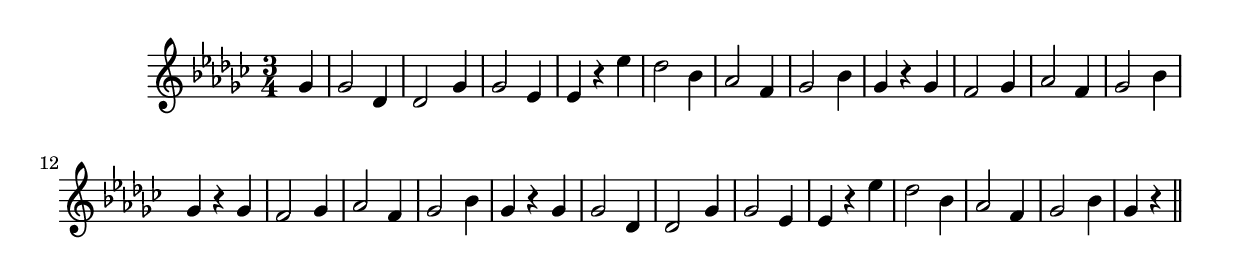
\version "2.19.49"
%{\header {
  title = "Evening Bells"
  composer = "Thomas Moore"
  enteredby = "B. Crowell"
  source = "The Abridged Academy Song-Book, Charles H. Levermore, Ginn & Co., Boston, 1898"
}%}
\score{{\key ges \major
\time 3/4
%{\tempo 4=160
%}\relative c'' {
  \partial 4
  ges4 |
  ges2 des4 | des2 ges4 | ges2 es4 | es r es' | des2 bes4 | as2 f4 | ges2 bes4 | ges r ges |
  f2 ges4 | as2 f4 | ges2 bes4 | ges4 r ges | f2 ges4 | as2 f4 | ges2 bes4 | ges r ges |
  ges2 des4 | des2 ges4 | ges2 es4 | es r es' | des2 bes4 | as2 f4 | ges2 bes4 | ges r 
  \bar "||"
}

}}